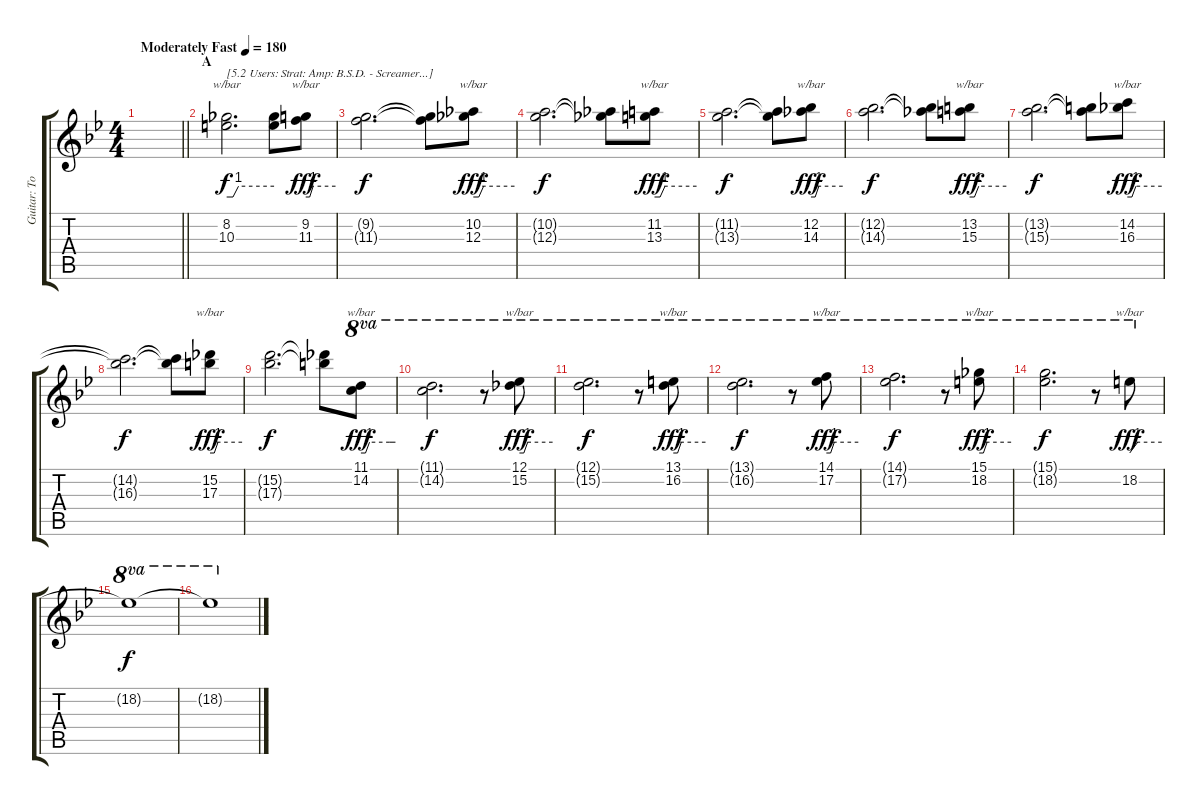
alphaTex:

\track ("Guitar: Tony" "Guitar: To") {instrument overdrivenguitar}
\staff {score tabs}
\tuning (Eb4 Bb3 Gb3 Db3 Ab2 Eb2) {hide}
\ts (4 4)
\tempo (180 "Moderately Fast")
\clef g2
\barLineRight lightlight
\ks bb
|
\section ("" "A")
(8.2 10.3).2{d tbe (custom default 0 0 8 0 15 4 60 4) txt "[5.2 Users: Strat: Amp: B.S.D. - Screamer...]"} (8.2{t} 10.3{t}).8{dy f} (9.2 11.3).8{tbe (custom default 0 0 8 0 15 4 60 4) dy fff} |
(9.2{t} 11.3{t}).2{d dy f} (9.2{t} 11.3{t}).8 (10.2 12.3).8{tbe (custom default 0 0 8 0 15 4 60 4) dy fff} |
(10.2{t} 12.3{t}).2{d dy f} (10.2{t} 12.3{t}).8 (11.2 13.3).8{tbe (custom default 0 0 8 0 15 4 60 4) dy fff} |
(11.2{t} 13.3{t}).2{d dy f} (11.2{t} 13.3{t}).8 (12.2 14.3).8{tbe (custom default 0 0 8 0 15 4 60 4) dy fff} |
(12.2{t} 14.3{t}).2{d dy f} (12.2{t} 14.3{t}).8 (13.2 15.3).8{tbe (custom default 0 0 8 0 15 4 60 4) dy fff} |
(13.2{t} 15.3{t}).2{d dy f} (13.2{t} 15.3{t}).8 (14.2 16.3).8{tbe (custom default 0 0 8 0 15 4 60 4) dy fff} |
(14.2{t} 16.3{t}).2{d dy f} (14.2{t} 16.3{t}).8 (15.2 17.3).8{tbe (custom default 0 0 8 0 15 4 60 4) dy fff} |
(15.2{t} 17.3{t}).2{d dy f} (15.2{t} 17.3{t}).8 (11.1 14.2).8{tbe (custom default 0 0 8 0 15 4 50 4 60 4) ot 8va dy fff} |
(11.1{t} 14.2{t}).2{d ot 8va dy f} r.8{ot 8va} (12.1 15.2).8{tbe (custom default 0 0 8 0 15 4 60 4) ot 8va dy fff} |
(12.1{t} 15.2{t}).2{d ot 8va dy f} r.8{ot 8va} (13.1 16.2).8{tbe (custom default 0 0 8 0 15 4 60 4) ot 8va dy fff} |
(13.1{t} 16.2{t}).2{d ot 8va dy f} r.8{ot 8va} (14.1 17.2).8{tbe (custom default 0 0 8 0 15 4 60 4) ot 8va dy fff} |
(14.1{t} 17.2{t}).2{d ot 8va dy f} r.8{ot 8va} (15.1 18.2).8{tbe (custom default 0 0 8 0 15 4 60 4) ot 8va dy fff} |
(15.1{t} 18.2{t}).2{d ot 8va dy f} r.8{ot 8va} 18.2.8{tbe (custom default 0 0 15 4 60 4) ot 8va dy fff} |
18.2{t}.1{ot 8va dy f} |
18.2{t}.1{ot 8va}
